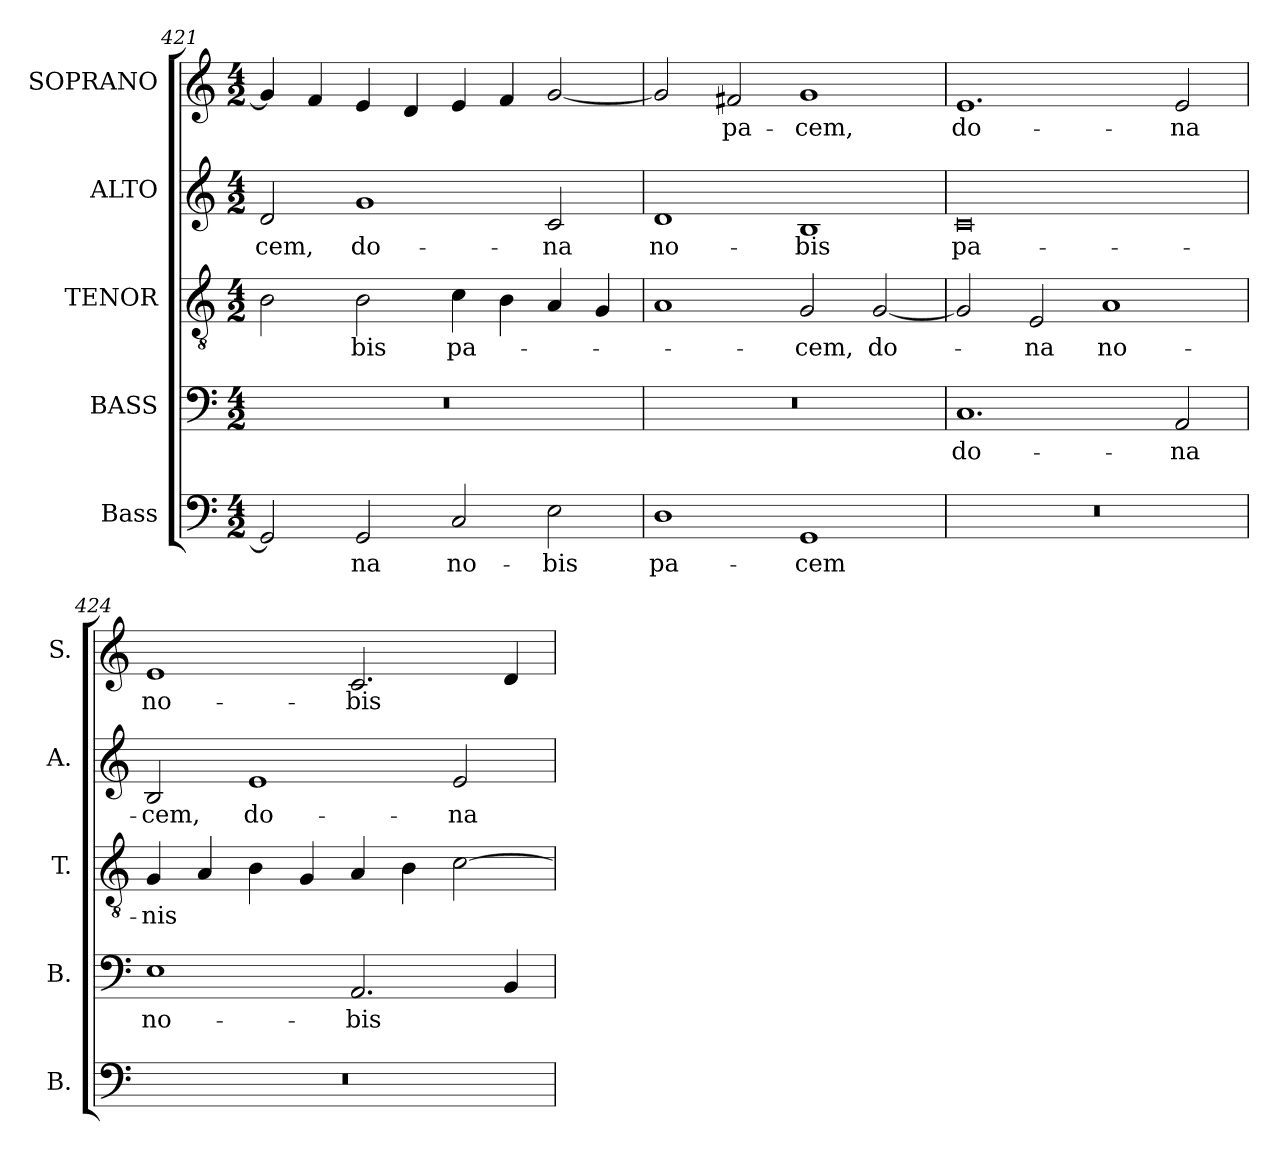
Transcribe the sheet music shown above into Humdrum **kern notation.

**kern	**text	**kern	**text	**kern	**text	**kern	**text	**kern	**text
*part5	*part5	*part4	*part4	*part3	*part3	*part2	*part2	*part1	*part1
*staff5	*staff5	*staff4	*staff4	*staff3	*staff3	*staff2	*staff2	*staff1	*staff1
*I"Bass	*	*I"BASS	*	*I"TENOR	*	*I"ALTO	*	*I"SOPRANO	*
*I'B.	*	*I'B.	*	*I'T.	*	*I'A.	*	*I'S.	*
*clefF4	*	*clefF4	*	*clefGv2	*	*clefG2	*	*clefG2	*
*	*	*	*	*ITrd7c12	*	*	*	*	*
*k[]	*	*k[]	*	*k[]	*	*k[]	*	*k[]	*
*C:	*	*C:	*	*C:	*	*C:	*	*C:	*
*M4/2	*	*M4/2	*	*M4/2	*	*M4/2	*	*M4/2	*
=421	=421	=421	=421	=421	=421	=421	=421	=421	=421
!	!	!LO:N:vis=1	!	!	!	!	!	!	!
!	!	!	!	!	!	!	!LO:LY:b:color=#000000	!	!
2GGi/]	.	0r	.	2BBi\	.	2di/	-cem,	4gi/]	.
.	.	.	.	.	.	.	.	4fi/	.
!	!LO:LY:b:color=#000000	!	!	!	!	!	!	!	!
!	!	!	!	!	!LO:LY:b:color=#000000	!	!	!	!
!	!	!	!	!	!	!	!LO:LY:b:color=#000000	!	!
2GGi/	-na	.	.	2BBi\	-bis	1gi	do-	4ei/	.
.	.	.	.	.	.	.	.	4di/	.
!	!LO:LY:b:color=#000000	!	!	!	!	!	!	!	!
!	!	!	!	!	!LO:LY:b:color=#000000	!	!	!	!
2Ci/	no-	.	.	4Ci\	pa-	.	.	4ei/	.
.	.	.	.	4BBi\	.	.	.	4fi/	.
!	!LO:LY:b:color=#000000	!	!	!	!	!	!	!	!
!	!	!	!	!	!	!	!LO:LY:b:color=#000000	!	!
2Ei\	-bis	.	.	4AAi/	.	2ci/	-na	[2gi/	.
.	.	.	.	4GGi/	.	.	.	.	.
=422	=422	=422	=422	=422	=422	=422	=422	=422	=422
!	!LO:LY:b:color=#000000	!LO:N:vis=1	!	!	!	!	!	!	!
!	!	!	!	!	!	!	!LO:LY:b:color=#000000	!	!
1Di	pa-	0r	.	1AAi	.	1di	no-	2gi/]	.
!	!	!	!	!	!	!	!	!	!LO:LY:b:color=#000000
.	.	.	.	.	.	.	.	2f#Xi/	pa-
!	!LO:LY:b:color=#000000	!	!	!	!	!	!	!	!
!	!	!	!	!	!LO:LY:b:color=#000000	!	!	!	!
!	!	!	!	!	!	!	!LO:LY:b:color=#000000	!	!
!	!	!	!	!	!	!	!	!	!LO:LY:b:color=#000000
1GGi	-cem	.	.	2GGi/	-cem,	1Bi	-bis	1gi	-cem,
!	!	!	!	!	!LO:LY:b:color=#000000	!	!	!	!
.	.	.	.	[2GGi/	do-	.	.	.	.
=423	=423	=423	=423	=423	=423	=423	=423	=423	=423
!LO:N:vis=1	!	!	!	!	!	!	!	!	!
!	!	!	!LO:LY:b:color=#000000	!	!	!	!	!	!
!	!	!	!	!	!	!	!LO:LY:b:color=#000000	!	!
!	!	!	!	!	!	!	!	!	!LO:LY:b:color=#000000
0r	.	1.Ci	do-	2GGi/]	.	0ci	pa-	1.ei	do-
!	!	!	!	!	!LO:LY:b:color=#000000	!	!	!	!
.	.	.	.	2EEi/	-na	.	.	.	.
!	!	!	!	!	!LO:LY:b:color=#000000	!	!	!	!
.	.	.	.	1AAi	no-	.	.	.	.
!	!	!	!LO:LY:b:color=#000000	!	!	!	!	!	!
!	!	!	!	!	!	!	!	!	!LO:LY:b:color=#000000
.	.	2AAi/	-na	.	.	.	.	2ei/	-na
!!LO:PB:g=z
=424	=424	=424	=424	=424	=424	=424	=424	=424	=424
!LO:N:vis=1	!	!	!	!	!	!	!	!	!
!	!	!	!LO:LY:b:color=#000000	!	!	!	!	!	!
!	!	!	!	!	!LO:LY:b:color=#000000	!	!	!	!
!	!	!	!	!	!	!	!LO:LY:b:color=#000000	!	!
!	!	!	!	!	!	!	!	!	!LO:LY:b:color=#000000
0r	.	1Ei	no-	4GGi/	-nis	2Bi/	-cem,	1ei	no-
.	.	.	.	4AAi/	.	.	.	.	.
!	!	!	!	!	!	!	!LO:LY:b:color=#000000	!	!
.	.	.	.	4BBi\	.	1ei	do-	.	.
.	.	.	.	4GGi/	.	.	.	.	.
!	!	!	!LO:LY:b:color=#000000	!	!	!	!	!	!
!	!	!	!	!	!	!	!	!	!LO:LY:b:color=#000000
.	.	2.AAi/	-bis	4AAi/	.	.	.	2.ci/	-bis
.	.	.	.	4BBi\	.	.	.	.	.
!	!	!	!	!	!	!	!LO:LY:b:color=#000000	!	!
.	.	.	.	[2Ci\	.	2ei/	-na	.	.
.	.	4BBi/	.	.	.	.	.	4di/	.
=	=	=	=	=	=	=	=	=	=
*-	*-	*-	*-	*-	*-	*-	*-	*-	*-
